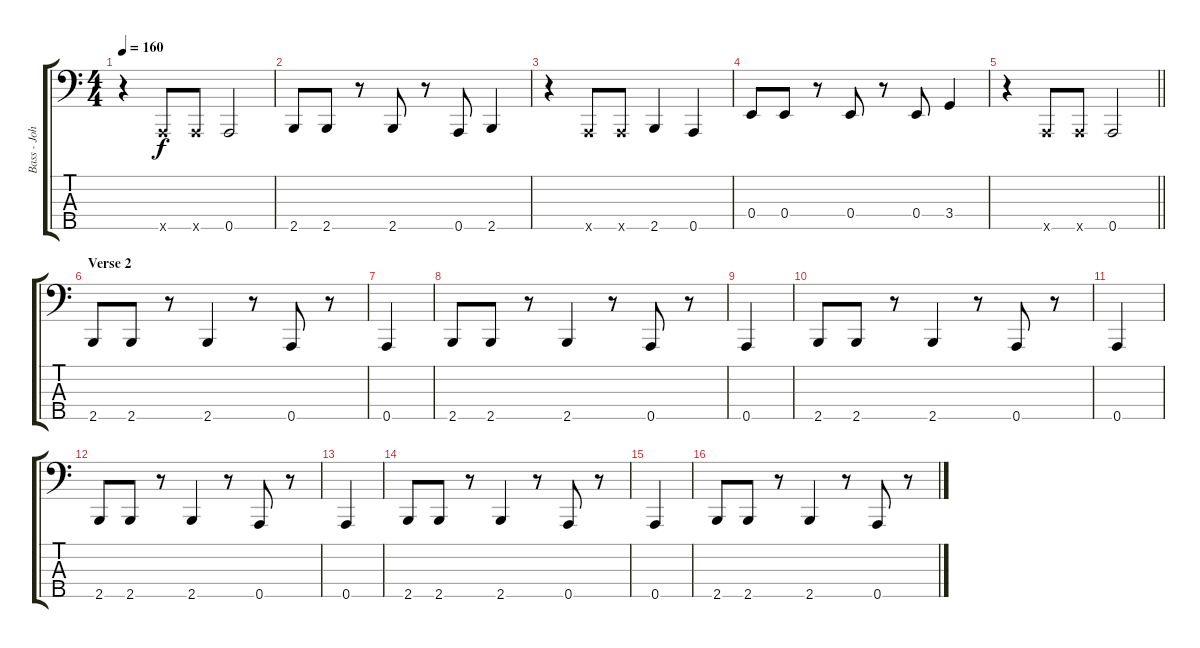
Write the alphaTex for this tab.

\track ("Bass - John Cooper" "Bass - Joh") {instrument electricbassfinger}
\staff {score tabs}
\tuning (G2 D2 A1 E1 A0) {hide}
\ts (4 4)
\tempo 160
\clef f4
\ks c
r.4{dy f} 0.5{x}.8 0.5{x}.8 0.5.2 |
2.5.8 2.5.8 r.8 2.5.8 r.8 0.5.8 2.5.4 |
r.4 0.5{x}.8 0.5{x}.8 2.5.4 0.5.4 |
0.4.8 0.4.8 r.8 0.4.8 r.8 0.4.8 3.4.4 |
\barLineRight lightlight
r.4 0.5{x}.8 0.5{x}.8 0.5.2 |
\section ("" "Verse 2")
2.5.8 2.5.8 r.8 2.5.4 r.8 0.5.8 r.8 |
0.5.4 |
2.5.8 2.5.8 r.8 2.5.4 r.8 0.5.8 r.8 |
0.5.4 |
2.5.8 2.5.8 r.8 2.5.4 r.8 0.5.8 r.8 |
0.5.4 |
2.5.8 2.5.8 r.8 2.5.4 r.8 0.5.8 r.8 |
0.5.4 |
2.5.8 2.5.8 r.8 2.5.4 r.8 0.5.8 r.8 |
0.5.4 |
2.5.8 2.5.8 r.8 2.5.4 r.8 0.5.8 r.8
